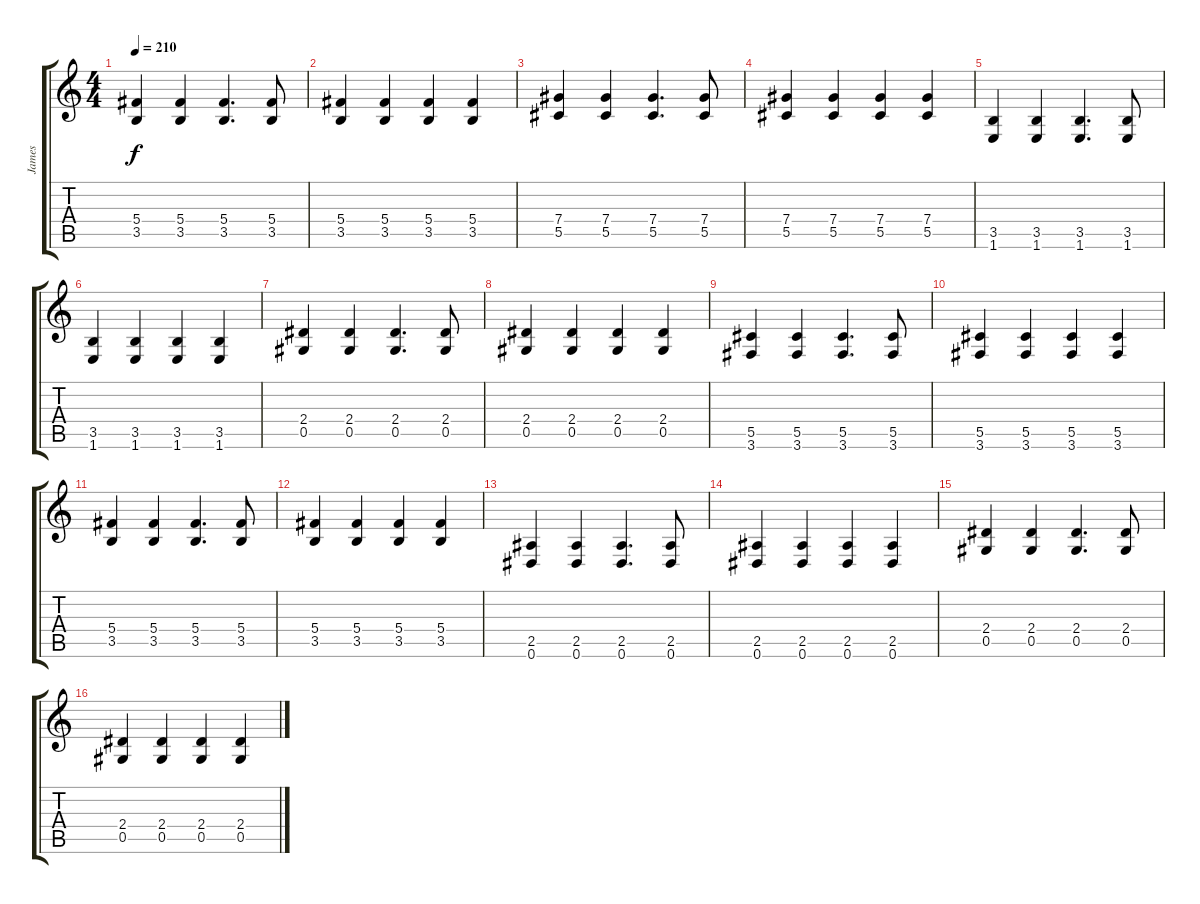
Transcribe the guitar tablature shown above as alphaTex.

\track ("James" "James") {instrument distortionguitar}
\staff {score tabs}
\tuning (Eb4 Bb3 Gb3 Db3 Ab2 Eb2) {hide}
\ts (4 4)
\tempo 210
\clef g2
\ks c
(5.4 3.5).4{dy f} (5.4 3.5).4 (5.4 3.5).4{d} (5.4 3.5).8 |
(5.4 3.5).4 (5.4 3.5).4 (5.4 3.5).4 (5.4 3.5).4 |
(7.4 5.5).4 (7.4 5.5).4 (7.4 5.5).4{d} (7.4 5.5).8 |
(7.4 5.5).4 (7.4 5.5).4 (7.4 5.5).4 (7.4 5.5).4 |
(3.5 1.6).4 (3.5 1.6).4 (3.5 1.6).4{d} (3.5 1.6).8 |
(3.5 1.6).4 (3.5 1.6).4 (3.5 1.6).4 (3.5 1.6).4 |
(2.4 0.5).4 (2.4 0.5).4 (2.4 0.5).4{d} (2.4 0.5).8 |
(2.4 0.5).4 (2.4 0.5).4 (2.4 0.5).4 (2.4 0.5).4 |
(5.5 3.6).4 (5.5 3.6).4 (5.5 3.6).4{d} (5.5 3.6).8 |
(5.5 3.6).4 (5.5 3.6).4 (5.5 3.6).4 (5.5 3.6).4 |
(5.4 3.5).4 (5.4 3.5).4 (5.4 3.5).4{d} (5.4 3.5).8 |
(5.4 3.5).4 (5.4 3.5).4 (5.4 3.5).4 (5.4 3.5).4 |
(2.5 0.6).4 (2.5 0.6).4 (2.5 0.6).4{d} (2.5 0.6).8 |
(2.5 0.6).4 (2.5 0.6).4 (2.5 0.6).4 (2.5 0.6).4 |
(2.4 0.5).4 (2.4 0.5).4 (2.4 0.5).4{d} (2.4 0.5).8 |
(2.4 0.5).4 (2.4 0.5).4 (2.4 0.5).4 (2.4 0.5).4
